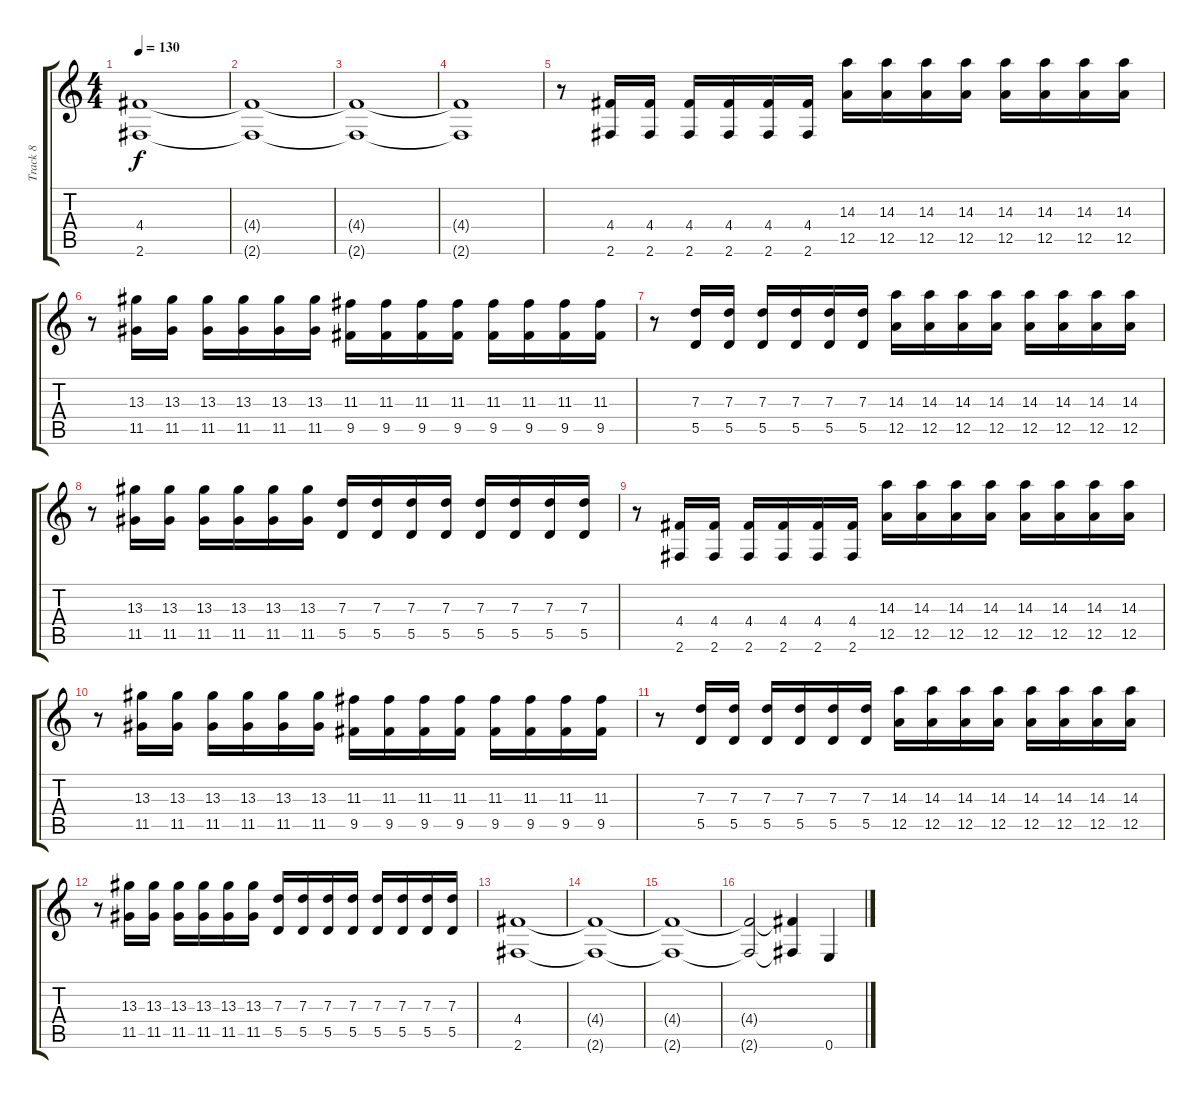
\track ("Track 8" "Track 8") {instrument distortionguitar}
\staff {score tabs}
\tuning (E4 B3 G3 D3 A2 E2) {hide}
\ts (4 4)
\tempo 130
\clef g2
\ks c
(4.4 2.6).1{dy f} |
(4.4{t} 2.6{t}).1 |
(4.4{t} 2.6{t}).1 |
(4.4{t} 2.6{t}).1 |
r.8 (4.4 2.6).16 (4.4 2.6).16 (4.4 2.6).16 (4.4 2.6).16 (4.4 2.6).16 (4.4 2.6).16 (14.3 12.5).16 (14.3 12.5).16 (14.3 12.5).16 (14.3 12.5).16 (14.3 12.5).16 (14.3 12.5).16 (14.3 12.5).16 (14.3 12.5).16 |
r.8 (13.3 11.5).16 (13.3 11.5).16 (13.3 11.5).16 (13.3 11.5).16 (13.3 11.5).16 (13.3 11.5).16 (11.3 9.5).16 (11.3 9.5).16 (11.3 9.5).16 (11.3 9.5).16 (11.3 9.5).16 (11.3 9.5).16 (11.3 9.5).16 (11.3 9.5).16 |
r.8 (7.3 5.5).16 (7.3 5.5).16 (7.3 5.5).16 (7.3 5.5).16 (7.3 5.5).16 (7.3 5.5).16 (14.3 12.5).16 (14.3 12.5).16 (14.3 12.5).16 (14.3 12.5).16 (14.3 12.5).16 (14.3 12.5).16 (14.3 12.5).16 (14.3 12.5).16 |
r.8 (13.3 11.5).16 (13.3 11.5).16 (13.3 11.5).16 (13.3 11.5).16 (13.3 11.5).16 (13.3 11.5).16 (7.3 5.5).16 (7.3 5.5).16 (7.3 5.5).16 (7.3 5.5).16 (7.3 5.5).16 (7.3 5.5).16 (7.3 5.5).16 (7.3 5.5).16 |
r.8 (4.4 2.6).16 (4.4 2.6).16 (4.4 2.6).16 (4.4 2.6).16 (4.4 2.6).16 (4.4 2.6).16 (14.3 12.5).16 (14.3 12.5).16 (14.3 12.5).16 (14.3 12.5).16 (14.3 12.5).16 (14.3 12.5).16 (14.3 12.5).16 (14.3 12.5).16 |
r.8 (13.3 11.5).16 (13.3 11.5).16 (13.3 11.5).16 (13.3 11.5).16 (13.3 11.5).16 (13.3 11.5).16 (11.3 9.5).16 (11.3 9.5).16 (11.3 9.5).16 (11.3 9.5).16 (11.3 9.5).16 (11.3 9.5).16 (11.3 9.5).16 (11.3 9.5).16 |
r.8 (7.3 5.5).16 (7.3 5.5).16 (7.3 5.5).16 (7.3 5.5).16 (7.3 5.5).16 (7.3 5.5).16 (14.3 12.5).16 (14.3 12.5).16 (14.3 12.5).16 (14.3 12.5).16 (14.3 12.5).16 (14.3 12.5).16 (14.3 12.5).16 (14.3 12.5).16 |
r.8 (13.3 11.5).16 (13.3 11.5).16 (13.3 11.5).16 (13.3 11.5).16 (13.3 11.5).16 (13.3 11.5).16 (7.3 5.5).16 (7.3 5.5).16 (7.3 5.5).16 (7.3 5.5).16 (7.3 5.5).16 (7.3 5.5).16 (7.3 5.5).16 (7.3 5.5).16 |
(4.4 2.6).1 |
(4.4{t} 2.6{t}).1 |
(4.4{t} 2.6{t}).1 |
(4.4{t} 2.6{t}).2 (4.4{t} 2.6{t}).4 0.6.4
